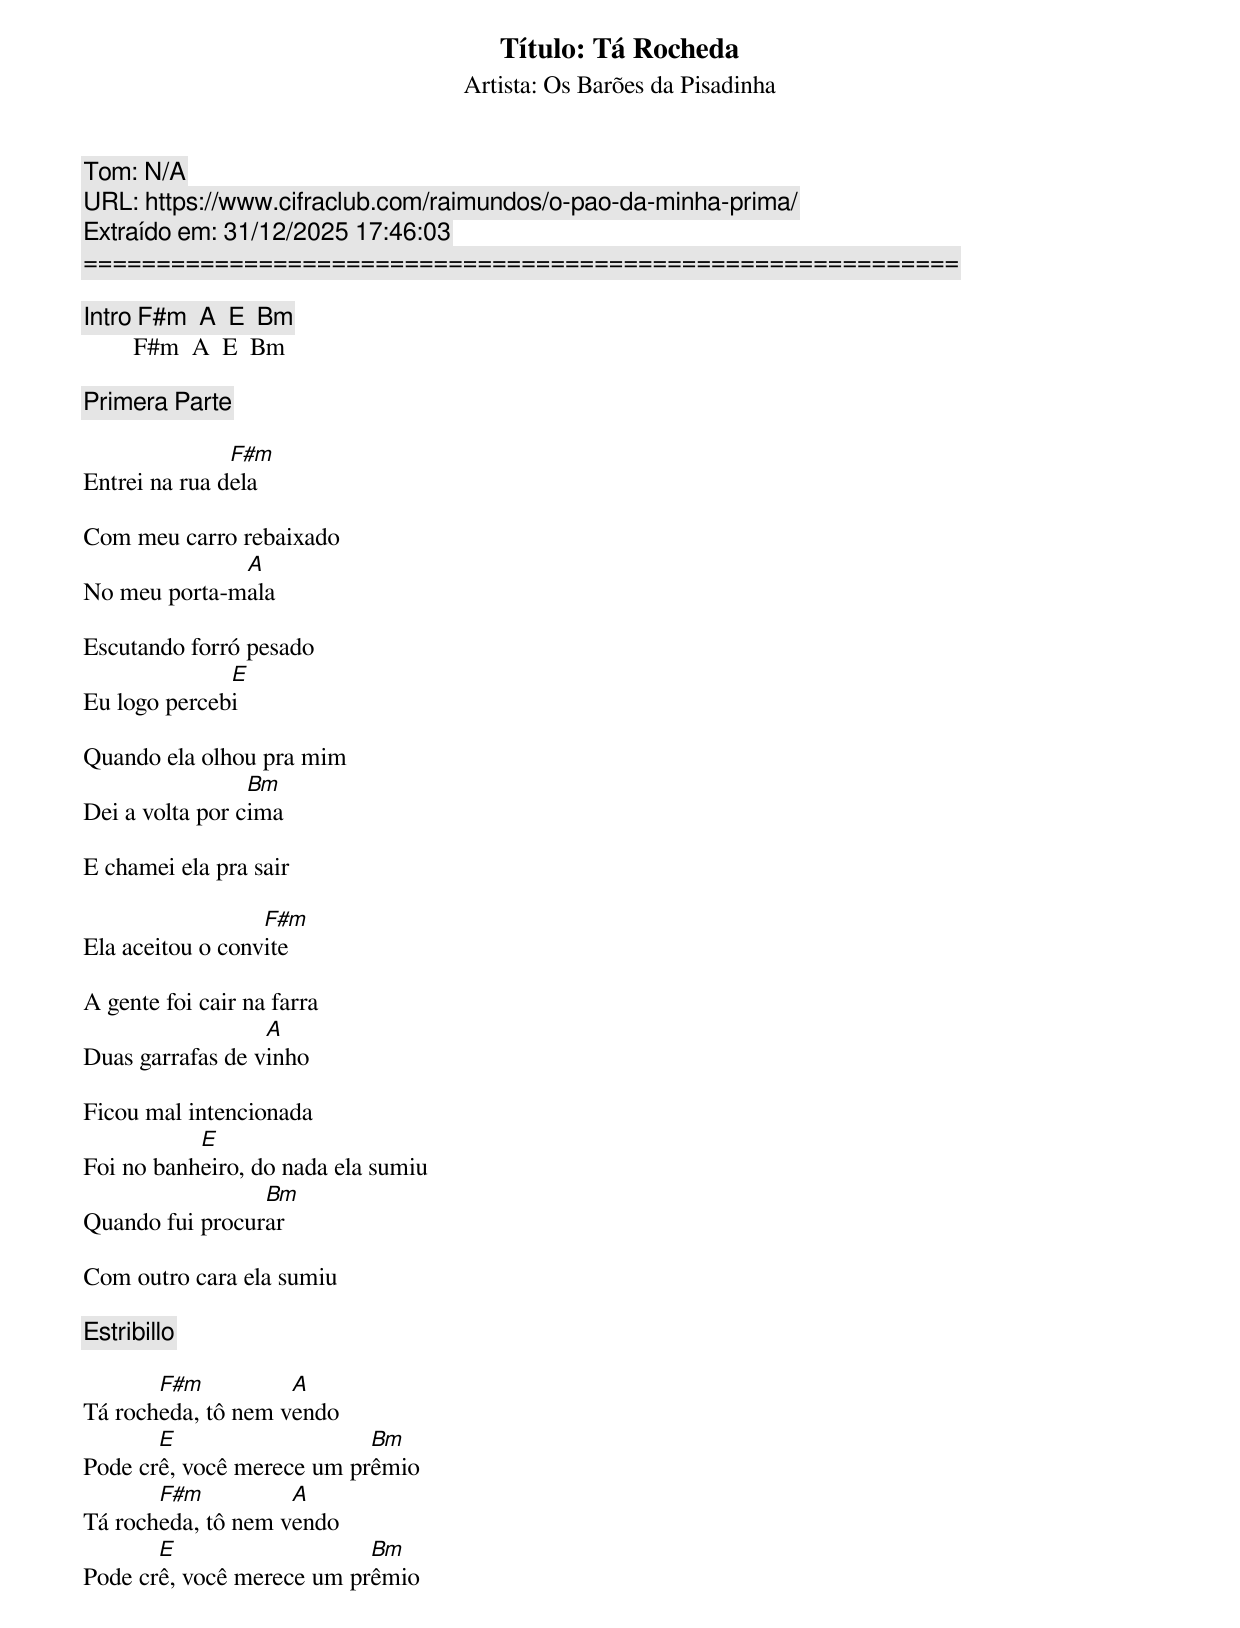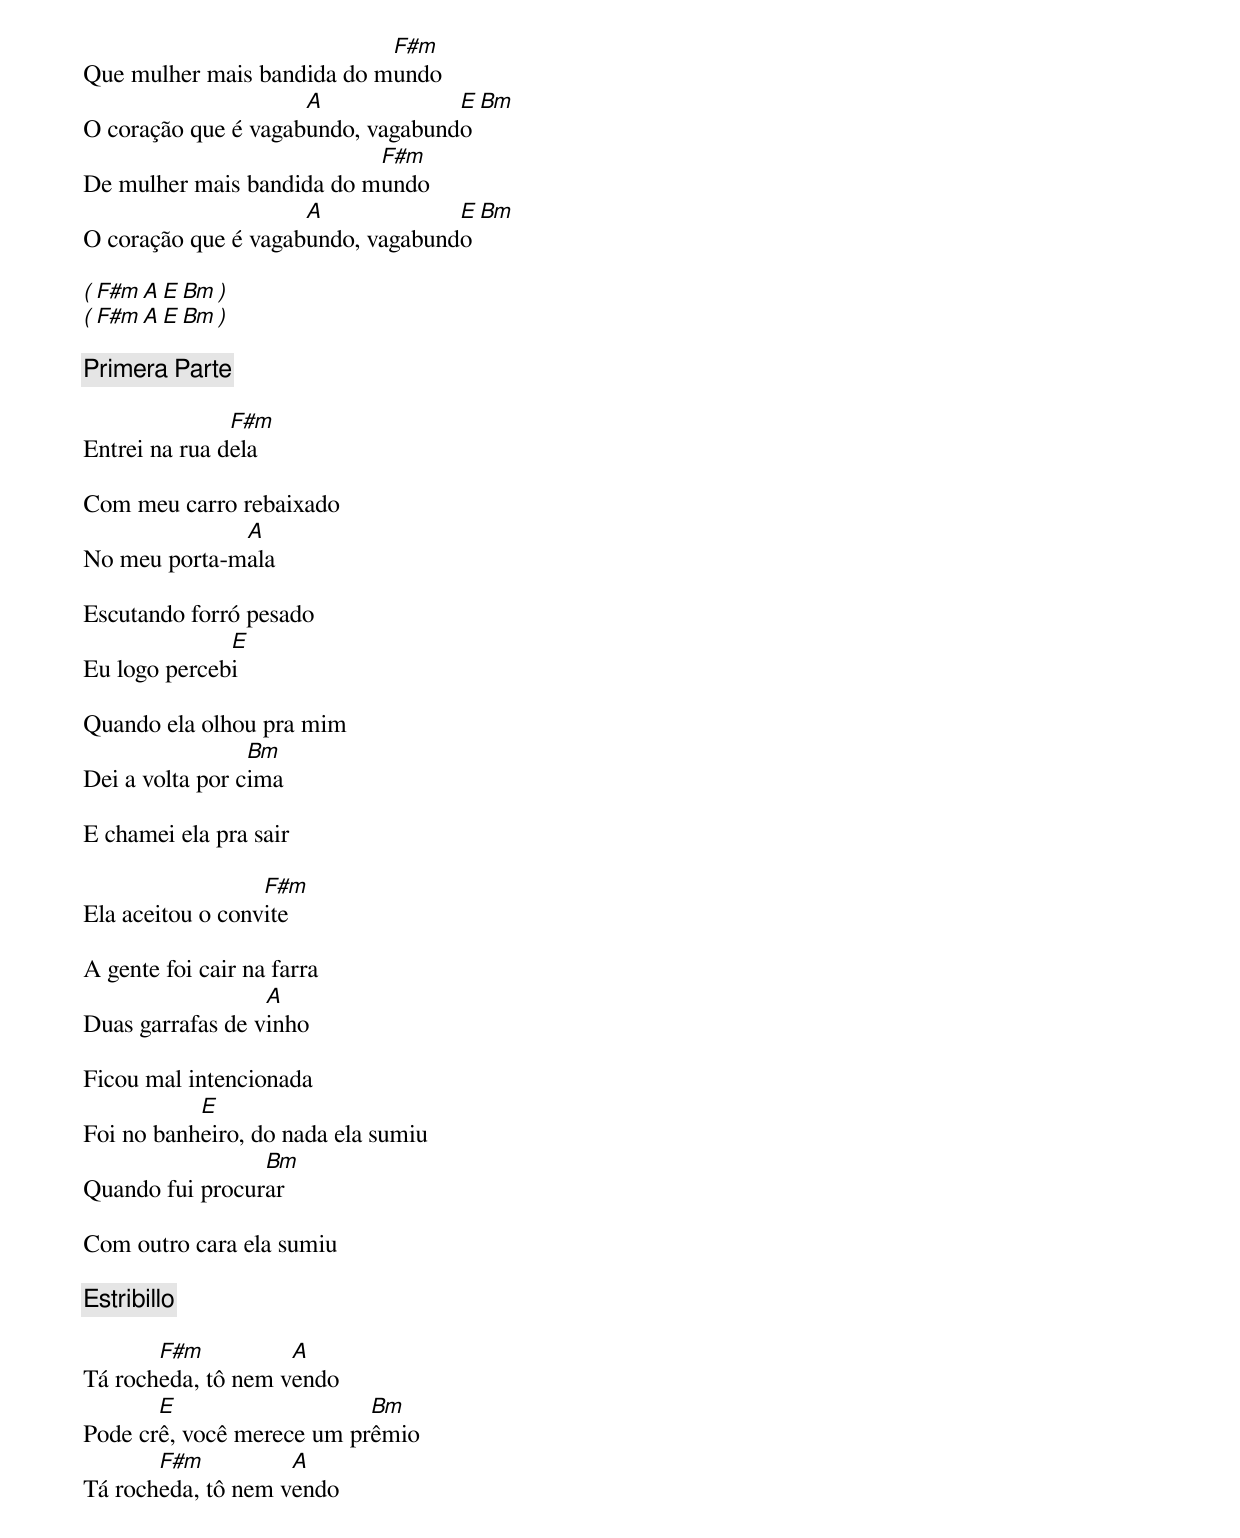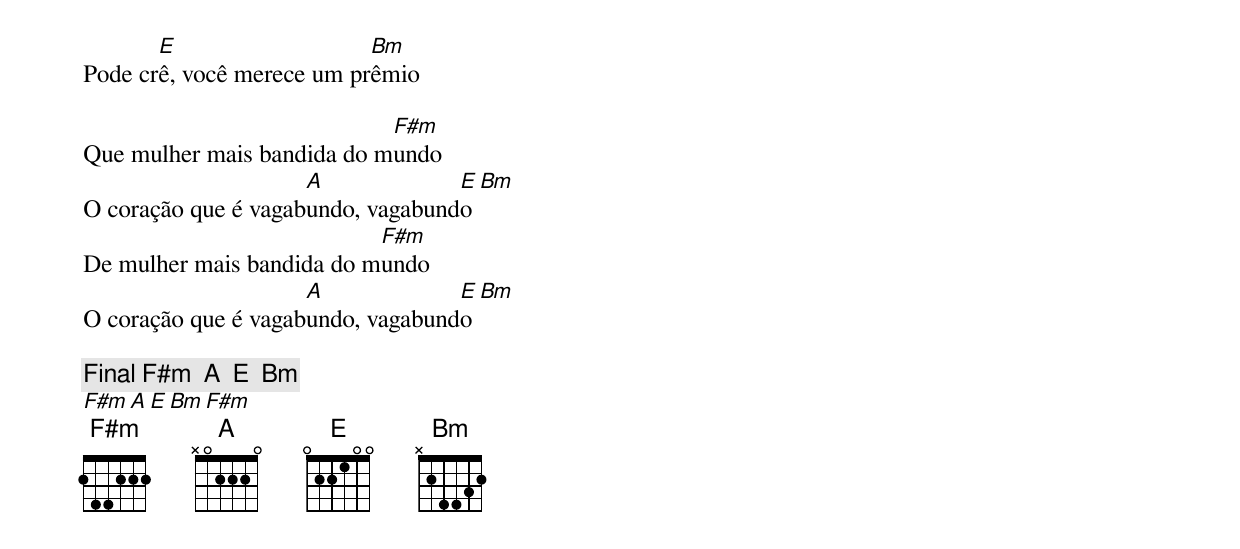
Título: Tá Rocheda
Artista: Os Barões da Pisadinha
Tom: N/A
URL: https://www.cifraclub.com/raimundos/o-pao-da-minha-prima/
Extraído em: 31/12/2025 17:46:03
============================================================

[Intro] F#m  A  E  Bm
        F#m  A  E  Bm

[Primera Parte]

               F#m
Entrei na rua dela

Com meu carro rebaixado
              A
No meu porta-mala

Escutando forró pesado
              E
Eu logo percebi

Quando ela olhou pra mim
                 Bm
Dei a volta por cima

E chamei ela pra sair

                  F#m
Ela aceitou o convite

A gente foi cair na farra
                  A
Duas garrafas de vinho

Ficou mal intencionada
           E
Foi no banheiro, do nada ela sumiu
                 Bm
Quando fui procurar

Com outro cara ela sumiu

[Estribillo]

       F#m          A
Tá rocheda, tô nem vendo
       E                   Bm
Pode crê, você merece um prêmio
       F#m          A
Tá rocheda, tô nem vendo
       E                   Bm
Pode crê, você merece um prêmio

                            F#m
Que mulher mais bandida do mundo
                     A             E  Bm
O coração que é vagabundo, vagabundo
                           F#m
De mulher mais bandida do mundo
                     A             E  Bm
O coração que é vagabundo, vagabundo

( F#m  A  E  Bm )
( F#m  A  E  Bm )

[Primera Parte]

               F#m
Entrei na rua dela

Com meu carro rebaixado
              A
No meu porta-mala

Escutando forró pesado
              E
Eu logo percebi

Quando ela olhou pra mim
                 Bm
Dei a volta por cima

E chamei ela pra sair

                  F#m
Ela aceitou o convite

A gente foi cair na farra
                  A
Duas garrafas de vinho

Ficou mal intencionada
           E
Foi no banheiro, do nada ela sumiu
                 Bm
Quando fui procurar

Com outro cara ela sumiu

[Estribillo]

       F#m          A
Tá rocheda, tô nem vendo
       E                   Bm
Pode crê, você merece um prêmio
       F#m          A
Tá rocheda, tô nem vendo
       E                   Bm
Pode crê, você merece um prêmio

                            F#m
Que mulher mais bandida do mundo
                     A             E  Bm
O coração que é vagabundo, vagabundo
                           F#m
De mulher mais bandida do mundo
                     A             E  Bm
O coração que é vagabundo, vagabundo

[Final] F#m  A  E  Bm
        F#m  A  E  Bm  F#m
